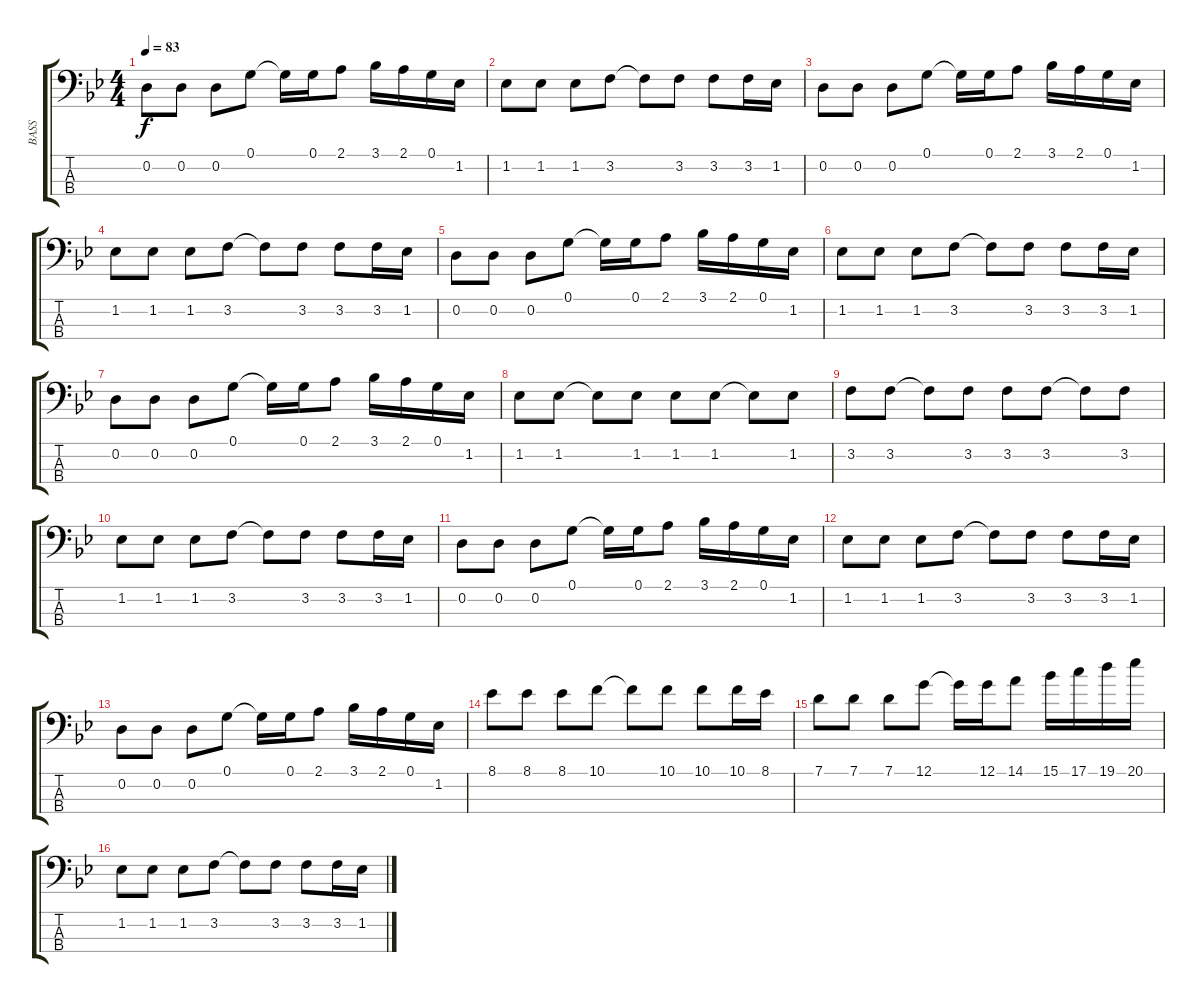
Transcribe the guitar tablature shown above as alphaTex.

\track ("BASS" "BASS") {instrument electricbassfinger}
\staff {score tabs}
\tuning (G2 D2 A1 E1) {hide}
\ts (4 4)
\tempo 83
\clef f4
\ks gminor
0.2.8{dy f} 0.2.8 0.2.8 0.1.8 0.1{t}.16 0.1.16 2.1.8 3.1.16 2.1.16 0.1.16 1.2.16 |
1.2.8 1.2.8 1.2.8 3.2.8 3.2{t}.8 3.2.8 3.2.8 3.2.16 1.2.16 |
0.2.8 0.2.8 0.2.8 0.1.8 0.1{t}.16 0.1.16 2.1.8 3.1.16 2.1.16 0.1.16 1.2.16 |
1.2.8 1.2.8 1.2.8 3.2.8 3.2{t}.8 3.2.8 3.2.8 3.2.16 1.2.16 |
0.2.8 0.2.8 0.2.8 0.1.8 0.1{t}.16 0.1.16 2.1.8 3.1.16 2.1.16 0.1.16 1.2.16 |
1.2.8 1.2.8 1.2.8 3.2.8 3.2{t}.8 3.2.8 3.2.8 3.2.16 1.2.16 |
0.2.8 0.2.8 0.2.8 0.1.8 0.1{t}.16 0.1.16 2.1.8 3.1.16 2.1.16 0.1.16 1.2.16 |
1.2.8 1.2.8 1.2{t}.8 1.2.8 1.2.8 1.2.8 1.2{t}.8 1.2.8 |
3.2.8 3.2.8 3.2{t}.8 3.2.8 3.2.8 3.2.8 3.2{t}.8 3.2.8 |
1.2.8 1.2.8 1.2.8 3.2.8 3.2{t}.8 3.2.8 3.2.8 3.2.16 1.2.16 |
0.2.8 0.2.8 0.2.8 0.1.8 0.1{t}.16 0.1.16 2.1.8 3.1.16 2.1.16 0.1.16 1.2.16 |
1.2.8 1.2.8 1.2.8 3.2.8 3.2{t}.8 3.2.8 3.2.8 3.2.16 1.2.16 |
0.2.8 0.2.8 0.2.8 0.1.8 0.1{t}.16 0.1.16 2.1.8 3.1.16 2.1.16 0.1.16 1.2.16 |
8.1.8 8.1.8 8.1.8 10.1.8 10.1{t}.8 10.1.8 10.1.8 10.1.16 8.1.16 |
7.1.8 7.1.8 7.1.8 12.1.8 12.1{t}.16 12.1.16 14.1.8 15.1.16 17.1.16 19.1.16 20.1.16 |
1.2.8 1.2.8 1.2.8 3.2.8 3.2{t}.8 3.2.8 3.2.8 3.2.16 1.2.16
